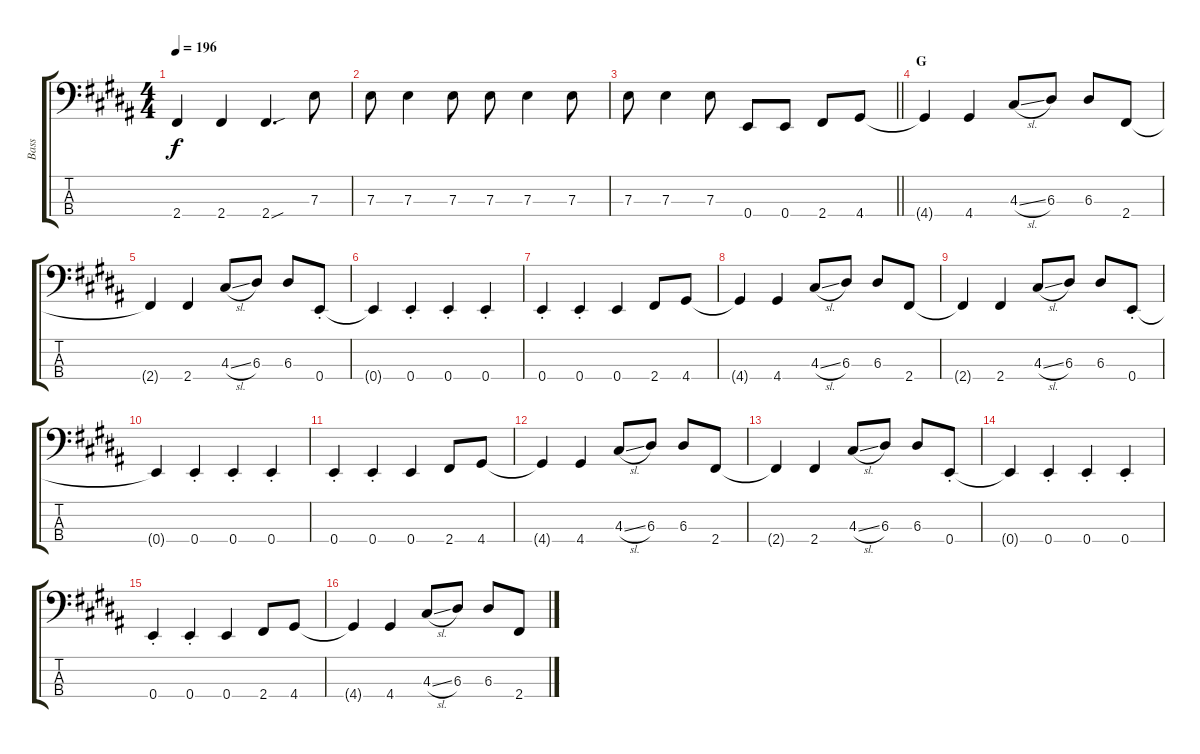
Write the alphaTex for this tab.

\track ("Bass" "Bass") {instrument electricbasspick}
\staff {score tabs}
\tuning (G2 D2 A1 E1) {hide}
\ts (4 4)
\tempo 196
\clef f4
\ks b
2.4{t}.4{dy f} 2.4.4 2.4{sou}.4{d} 7.3.8 |
7.3.8 7.3.4 7.3.8 7.3.8 7.3.4 7.3.8 |
\barLineRight lightlight
7.3.8 7.3.4 7.3.8 0.4.8 0.4.8 2.4.8 4.4.8 |
\section ("" "G")
4.4{t}.4 4.4.4 4.3{sl}.8 6.3.8 6.3.8 2.4.8 |
2.4{t}.4 2.4.4 4.3{sl}.8 6.3.8 6.3.8 0.4{st}.8 |
0.4{t}.4 0.4{st}.4 0.4{st}.4 0.4{st}.4 |
0.4{st}.4 0.4{st}.4 0.4.4 2.4.8 4.4.8 |
4.4{t}.4 4.4.4 4.3{sl}.8 6.3.8 6.3.8 2.4.8 |
2.4{t}.4 2.4.4 4.3{sl}.8 6.3.8 6.3.8 0.4{st}.8 |
0.4{t}.4 0.4{st}.4 0.4{st}.4 0.4{st}.4 |
0.4{st}.4 0.4{st}.4 0.4.4 2.4.8 4.4.8 |
4.4{t}.4 4.4.4 4.3{sl}.8 6.3.8 6.3.8 2.4.8 |
2.4{t}.4 2.4.4 4.3{sl}.8 6.3.8 6.3.8 0.4{st}.8 |
0.4{t}.4 0.4{st}.4 0.4{st}.4 0.4{st}.4 |
0.4{st}.4 0.4{st}.4 0.4.4 2.4.8 4.4.8 |
4.4{t}.4 4.4.4 4.3{sl}.8 6.3.8 6.3.8 2.4.8
